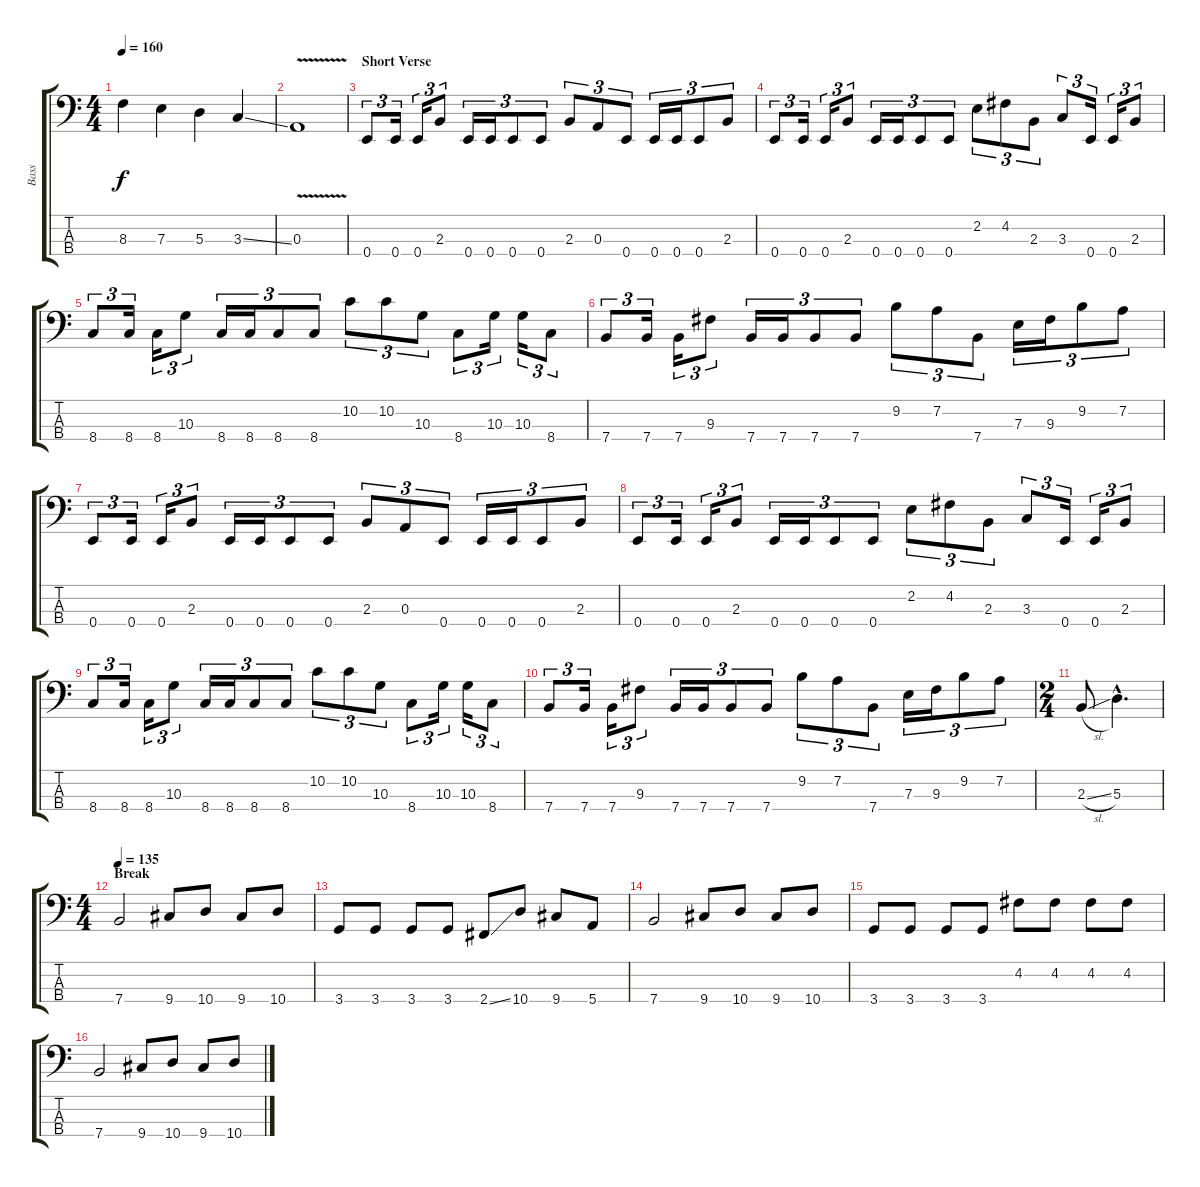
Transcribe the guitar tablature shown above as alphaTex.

\track ("Bass" "Bass") {instrument electricbasspick}
\staff {score tabs}
\tuning (G2 D2 A1 E1) {hide}
\ts (4 4)
\tempo 160
\clef f4
\ks c
8.3.4{dy f} 7.3.4 5.3.4 3.3{ss}.4 |
0.3{v}.1 |
\section ("" "Short Verse")
0.4.8{tu (3 2)} 0.4.16{tu (3 2)} 0.4.16{tu (3 2)} 2.3.8{tu (3 2)} 0.4.16{tu (3 2)} 0.4.16{tu (3 2)} 0.4.8{tu (3 2)} 0.4.8{tu (3 2)} 2.3.8{tu (3 2)} 0.3.8{tu (3 2)} 0.4.8{tu (3 2)} 0.4.16{tu (3 2)} 0.4.16{tu (3 2)} 0.4.8{tu (3 2)} 2.3.8{tu (3 2)} |
0.4.8{tu (3 2)} 0.4.16{tu (3 2)} 0.4.16{tu (3 2)} 2.3.8{tu (3 2)} 0.4.16{tu (3 2)} 0.4.16{tu (3 2)} 0.4.8{tu (3 2)} 0.4.8{tu (3 2)} 2.2.8{tu (3 2)} 4.2.8{tu (3 2)} 2.3.8{tu (3 2)} 3.3.8{tu (3 2)} 0.4.16{tu (3 2)} 0.4.16{tu (3 2)} 2.3.8{tu (3 2)} |
8.4.8{tu (3 2)} 8.4.16{tu (3 2)} 8.4.16{tu (3 2)} 10.3.8{tu (3 2)} 8.4.16{tu (3 2)} 8.4.16{tu (3 2)} 8.4.8{tu (3 2)} 8.4.8{tu (3 2)} 10.2.8{tu (3 2)} 10.2.8{tu (3 2)} 10.3.8{tu (3 2)} 8.4.8{tu (3 2)} 10.3.16{tu (3 2)} 10.3.16{tu (3 2)} 8.4.8{tu (3 2)} |
7.4.8{tu (3 2)} 7.4.16{tu (3 2)} 7.4.16{tu (3 2)} 9.3.8{tu (3 2)} 7.4.16{tu (3 2)} 7.4.16{tu (3 2)} 7.4.8{tu (3 2)} 7.4.8{tu (3 2)} 9.2.8{tu (3 2)} 7.2.8{tu (3 2)} 7.4.8{tu (3 2)} 7.3.16{tu (3 2)} 9.3.16{tu (3 2)} 9.2.8{tu (3 2)} 7.2.8{tu (3 2)} |
0.4.8{tu (3 2)} 0.4.16{tu (3 2)} 0.4.16{tu (3 2)} 2.3.8{tu (3 2)} 0.4.16{tu (3 2)} 0.4.16{tu (3 2)} 0.4.8{tu (3 2)} 0.4.8{tu (3 2)} 2.3.8{tu (3 2)} 0.3.8{tu (3 2)} 0.4.8{tu (3 2)} 0.4.16{tu (3 2)} 0.4.16{tu (3 2)} 0.4.8{tu (3 2)} 2.3.8{tu (3 2)} |
0.4.8{tu (3 2)} 0.4.16{tu (3 2)} 0.4.16{tu (3 2)} 2.3.8{tu (3 2)} 0.4.16{tu (3 2)} 0.4.16{tu (3 2)} 0.4.8{tu (3 2)} 0.4.8{tu (3 2)} 2.2.8{tu (3 2)} 4.2.8{tu (3 2)} 2.3.8{tu (3 2)} 3.3.8{tu (3 2)} 0.4.16{tu (3 2)} 0.4.16{tu (3 2)} 2.3.8{tu (3 2)} |
8.4.8{tu (3 2)} 8.4.16{tu (3 2)} 8.4.16{tu (3 2)} 10.3.8{tu (3 2)} 8.4.16{tu (3 2)} 8.4.16{tu (3 2)} 8.4.8{tu (3 2)} 8.4.8{tu (3 2)} 10.2.8{tu (3 2)} 10.2.8{tu (3 2)} 10.3.8{tu (3 2)} 8.4.8{tu (3 2)} 10.3.16{tu (3 2)} 10.3.16{tu (3 2)} 8.4.8{tu (3 2)} |
7.4.8{tu (3 2)} 7.4.16{tu (3 2)} 7.4.16{tu (3 2)} 9.3.8{tu (3 2)} 7.4.16{tu (3 2)} 7.4.16{tu (3 2)} 7.4.8{tu (3 2)} 7.4.8{tu (3 2)} 9.2.8{tu (3 2)} 7.2.8{tu (3 2)} 7.4.8{tu (3 2)} 7.3.16{tu (3 2)} 9.3.16{tu (3 2)} 9.2.8{tu (3 2)} 7.2.8{tu (3 2)} |
\ts (2 4)
2.3{sl}.8 5.3{hac}.4{d} |
\ts (4 4)
\section ("" "Break")
\tempo 135
7.4.2 9.4.8 10.4.8 9.4.8 10.4.8 |
3.4.8 3.4.8 3.4.8 3.4.8 2.4{ss}.8 10.4.8 9.4.8 5.4.8 |
7.4.2 9.4.8 10.4.8 9.4.8 10.4.8 |
3.4.8 3.4.8 3.4.8 3.4.8 4.2.8 4.2.8 4.2.8 4.2.8 |
7.4.2 9.4.8 10.4.8 9.4.8 10.4.8
